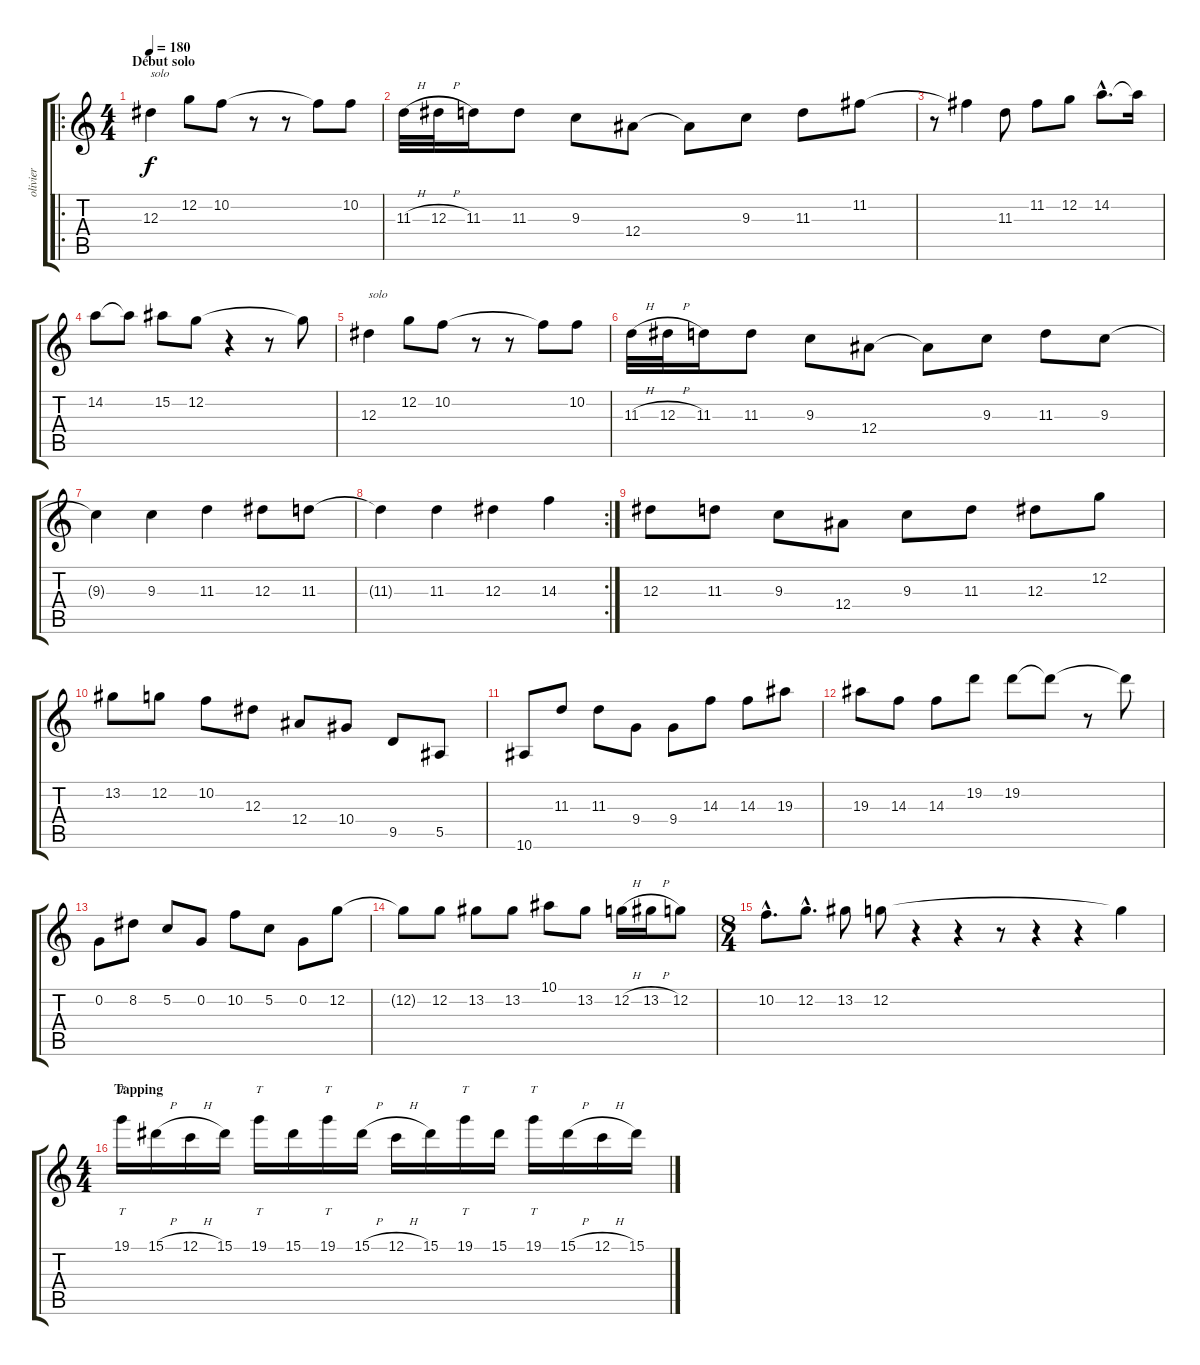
\track ("olivier" "olivier") {instrument distortionguitar}
\staff {score tabs}
\tuning (C4 G3 Eb3 Bb2 F2 C2) {hide}
\ro
\ts (4 4)
\section ("" "Début solo")
\tempo 180
\clef g2
\ks c
12.3.4{txt "solo" dy f} 12.2.8 10.2.8 r.8 r.8 10.2{t}.8 10.2.8 |
11.3{h}.32 12.3{h}.32 11.3.16 11.3.8 9.3.8 12.4.8 12.4{t}.8 9.3.8 11.3.8 11.2.8 |
r.8 11.2{t}.4 11.3.8 11.2.8 12.2.8 14.2{hac}.8{d} 14.2{t}.16 |
14.2.8 14.2{t}.8 15.2.8 12.2.8 r.4 r.8 12.2{t}.8 |
12.3.4{txt "solo"} 12.2.8 10.2.8 r.8 r.8 10.2{t}.8 10.2.8 |
11.3{h}.32 12.3{h}.32 11.3.16 11.3.8 9.3.8 12.4.8 12.4{t}.8 9.3.8 11.3.8 9.3.8 |
9.3{t}.4 9.3.4 11.3.4 12.3.8 11.3.8 |
\rc 2
11.3{t}.4 11.3.4 12.3.4 14.3.4 |
12.3.8 11.3.8 9.3.8 12.4.8 9.3.8 11.3.8 12.3.8 12.2.8 |
13.2.8 12.2.8 10.2.8 12.3.8 12.4.8 10.4.8 9.5.8 5.5.8 |
10.6.8 11.3.8 11.3.8 9.4.8 9.4.8 14.3.8 14.3.8 19.3.8 |
19.3.8 14.3.8 14.3.8 19.2.8 19.2.8 19.2{t}.8 r.8 19.2{t}.8 |
0.2.8 8.2.8 5.2.8 0.2.8 10.2.8 5.2.8 0.2.8 12.2.8 |
12.2{t}.8 12.2.8 13.2.8 13.2.8 10.1.8 13.2.8 12.2{h}.16 13.2{h}.16 12.2.8 |
\ts (8 4)
10.2{hac}.8{d} 12.2{hac}.8{d} 13.2.8 12.2.8 r.4 r.4 r.8 r.4 r.4 12.2{t}.4 |
\ts (4 4)
\section ("" "Tapping")
19.1.16{tt} 15.1{h}.16 12.1{h}.16 15.1.16 19.1.16{tt} 15.1.16 19.1.16{tt} 15.1{h}.16 12.1{h}.16 15.1.16 19.1.16{tt} 15.1.16 19.1.16{tt} 15.1{h}.16 12.1{h}.16 15.1.16
